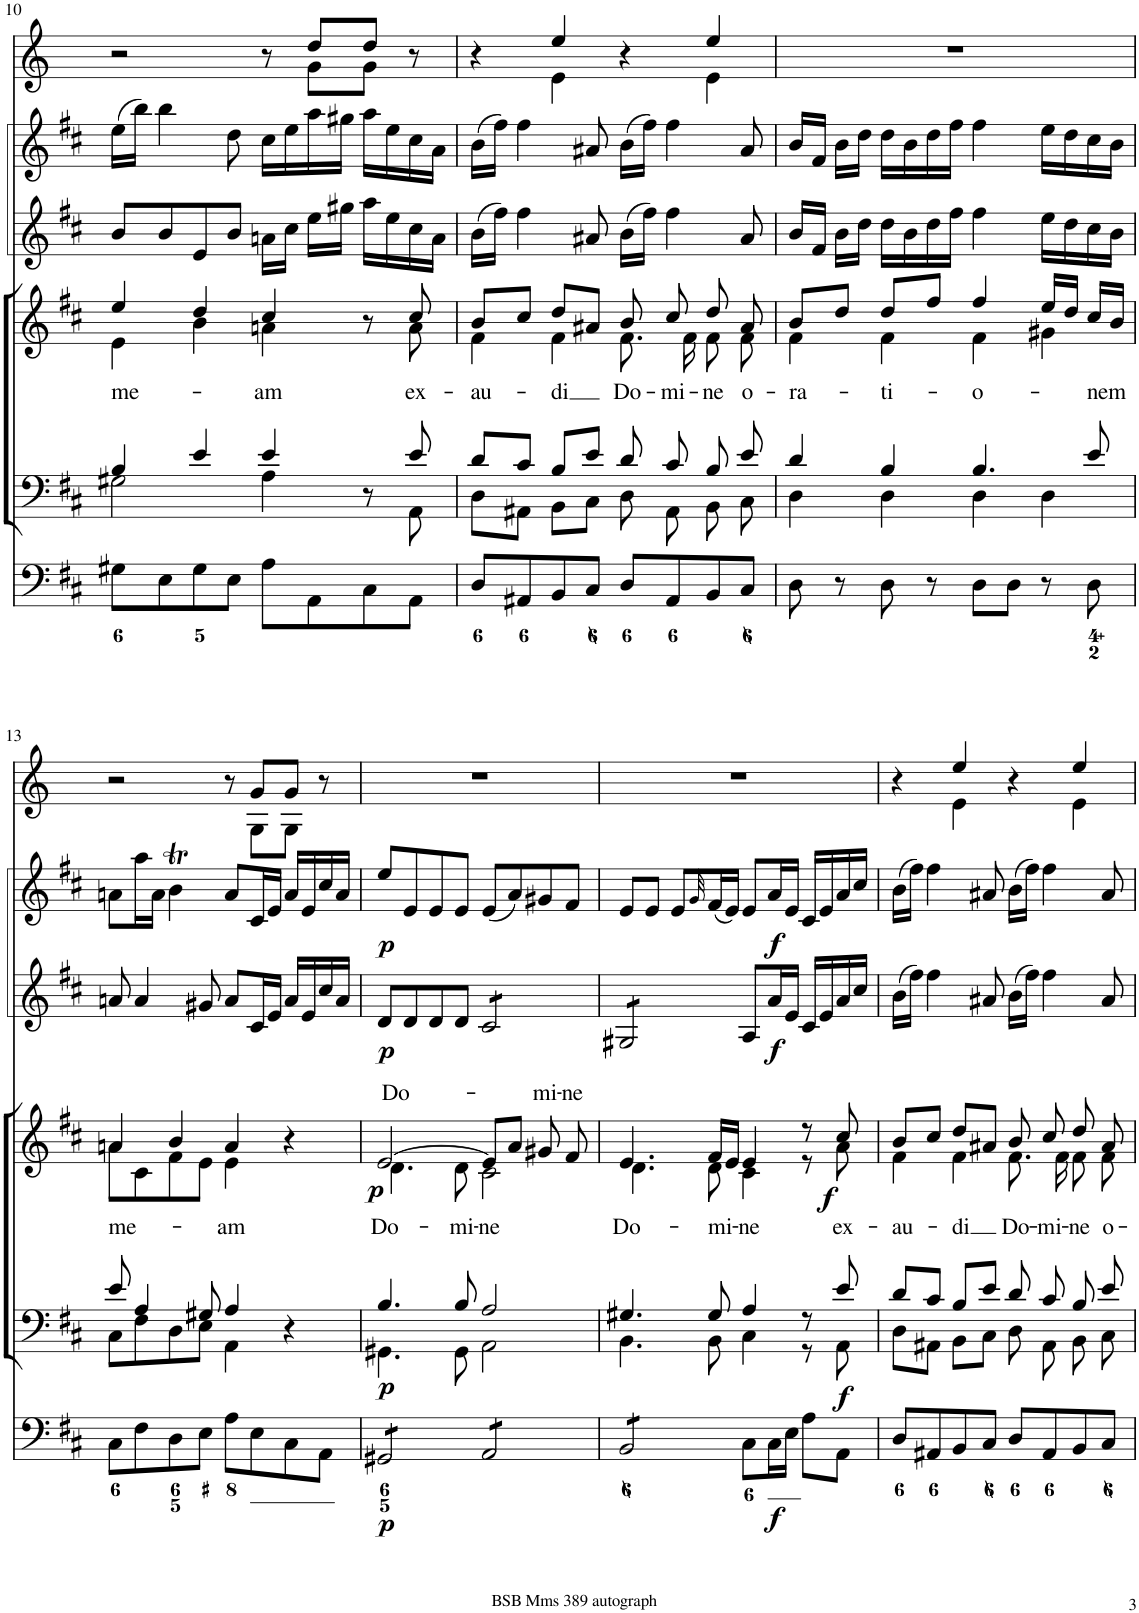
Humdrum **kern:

**kern	**dynam	**kern	**dynam	**kern	**text	**dynam	**kern	**dynam	**kern	**dynam	**kern
*part6	*part6	*part5	*part5	*part4	*part4	*part4	*part3	*part3	*part2	*part2	*part1
*staff6	*staff6	*staff5	*staff5	*staff4	*staff4	*staff4	*staff3	*staff3	*staff2	*staff2	*staff1
*I"Organ	*	*I"Voice	*	*I"Voice	*	*	*I"Violin	*	*I"Violini	*	*I"Clarini in D
*	*	*	*	*	*	*	*I'Vln	*	*I'Vln	*	*
!!LO:PB:g=z
*clefF4	*	*clefF4	*	*clefG2	*	*	*clefG2	*	*clefG2	*	*clefG2
*	*	*	*	*	*	*	*	*	*	*	*Trd-1c-2
*k[f#c#]	*	*k[f#c#]	*	*k[f#c#]	*	*	*k[f#c#]	*	*k[f#c#]	*	*k[]
*M4/4	*	*M4/4	*	*M4/4	*	*	*M4/4	*	*M4/4	*	*M4/4
*met(c)	*	*met(c)	*	*met(c)	*	*	*met(c)	*	*met(c)	*	*met(c)
=10	=10	=10	=10	=10	=10	=10	=10	=10	=10	=10	=10
*	*	*^	*	*	*	*	*	*	*	*	*
!	!	!	!	!	!	!LO:LY:b	!	!	!	!	!	!
*	*	*	*	*	*^	*	*	*	*	*	*	*^
8G#X\L	.	4B/	2G#X\	.	4ee/	4e\	me-	.	8b/L	.	(16ee\LL	.	2r	8ryy
.	.	.	.	.	.	.	.	.	.	.	16bb\JJ)	.	.	.
*	*	*	*	*	*	*	*	*	*	*	*	*	*v	*v
8E\	.	.	.	.	.	.	.	.	8b/	.	4bb\	.	.
8G#\	.	4e/	.	.	4dd/	4b\	.	.	8e/	.	.	.	.
8E\J	.	.	.	.	.	.	.	.	8b/J	.	8dd\	.	.
!	!	!	!	!	!	!	!LO:LY:b	!	!	!	!	!	!
8A\L	.	4e/	4A\	.	4cc#/	4an\	-am	.	16an\LL	.	16cc#\LL	.	8r
.	.	.	.	.	.	.	.	.	16cc#\JJ	.	16ee\	.	.
*	*	*	*	*	*	*	*	*	*	*	*	*	*^
8AA\	.	.	.	.	.	.	.	.	16ee\LL	.	16aa\	.	8dd/L	8g\L
.	.	.	.	.	.	.	.	.	16gg#X\JJ	.	16gg#X\JJ	.	.	.
8C#\	.	8r	8ryy	.	8r	8ryy	.	.	16aa\LL	.	16aa\LL	.	8dd/J	8g\J
.	.	.	.	.	.	.	.	.	16ee\	.	16ee\	.	.	.
!	!	!	!	!	!	!	!LO:LY:b	!	!	!	!	!	!	!
8AA\J	.	8e/	8AA\	.	8cc#/	8a\	ex-	.	16cc#\	.	16cc#\	.	8r	8ryy
.	.	.	.	.	.	.	.	.	16a\JJ	.	16a\JJ	.	.	.
=11	=11	=11	=11	=11	=11	=11	=11	=11	=11	=11	=11	=11	=11	=11
!	!	!	!	!	!	!	!LO:LY:b	!	!	!	!	!	!	!
8D/L	.	8d/L	8D\L	.	8b/L	4f#\	-au-	.	(16b\LL	.	(16b\LL	.	4r	4ryy
.	.	.	.	.	.	.	.	.	16ff#\JJ)	.	16ff#\JJ)	.	.	.
8AA#X/	.	8c#/J	8AA#X\J	.	8cc#/J	.	.	.	4ff#\	.	4ff#\	.	.	.
!	!	!	!	!	!	!	!LO:LY:b	!	!	!	!	!	!	!
8BB/	.	8B/L	8BB\L	.	8dd/L	4f#\	-di	.	.	.	.	.	4ee/	4e\
8C#/J	.	8e/J	8C#\J	.	8a#X/J	.	.	.	8a#X/	.	8a#X/	.	.	.
!	!	!	!	!	!	!	!LO:LY:b	!	!	!	!	!	!	!
8D/L	.	8d/	8D\	.	8b/	8.f#\	Do-	.	(16b\LL	.	(16b\LL	.	4r	4ryy
.	.	.	.	.	.	.	.	.	16ff#\JJ)	.	16ff#\JJ)	.	.	.
!	!	!	!	!	!	!	!LO:LY:b	!	!	!	!	!	!	!
8AA#/	.	8c#/	8AA#\	.	8cc#/	.	-mi-	.	4ff#\	.	4ff#\	.	.	.
.	.	.	.	.	.	16f#\	.	.	.	.	.	.	.	.
!	!	!	!	!	!	!	!LO:LY:b	!	!	!	!	!	!	!
8BB/	.	8B/	8BB\	.	8dd/	8f#\	-ne	.	.	.	.	.	4ee/	4e\
!	!	!	!	!	!	!	!LO:LY:b	!	!	!	!	!	!	!
8C#/J	.	8e/	8C#\	.	8a#/	8f#\	o-	.	8a#/	.	8a#/	.	.	.
*	*	*	*	*	*	*	*	*	*	*	*	*	*v	*v
=12	=12	=12	=12	=12	=12	=12	=12	=12	=12	=12	=12	=12	=12
!	!	!	!	!	!	!	!LO:LY:b	!	!	!	!	!	!
8D\	.	4d/	4D\	.	8b/L	4f#\	-ra-	.	16b/LL	.	16b/LL	.	1r
.	.	.	.	.	.	.	.	.	16f#/JJ	.	16f#/JJ	.	.
8r	.	.	.	.	8dd/J	.	.	.	16b\LL	.	16b\LL	.	.
.	.	.	.	.	.	.	.	.	16dd\JJ	.	16dd\JJ	.	.
!	!	!	!	!	!	!	!LO:LY:b	!	!	!	!	!	!
8D\	.	4B/	4D\	.	8dd/L	4f#\	-ti-	.	16dd\LL	.	16dd\LL	.	.
.	.	.	.	.	.	.	.	.	16b\	.	16b\	.	.
8r	.	.	.	.	8ff#/J	.	.	.	16dd\	.	16dd\	.	.
.	.	.	.	.	.	.	.	.	16ff#\JJ	.	16ff#\JJ	.	.
!	!	!	!	!	!	!	!LO:LY:b	!	!	!	!	!	!
8D\L	.	4.B/	4D\	.	4ff#/	4f#\	-o-	.	4ff#\	.	4ff#\	.	.
8D\J	.	.	.	.	.	.	.	.	.	.	.	.	.
8r	.	.	4D\	.	16ee/LL	4g#X\	.	.	16ee\LL	.	16ee\LL	.	.
.	.	.	.	.	16dd/JJ	.	.	.	16dd\	.	16dd\	.	.
!	!	!	!	!	!	!	!LO:LY:b	!	!	!	!	!	!
8D\	.	8e/	.	.	16cc#/LL	.	-nem	.	16cc#\	.	16cc#\	.	.
.	.	.	.	.	16b/JJ	.	.	.	16b\JJ	.	16b\JJ	.	.
!!LO:LB:g=z
=13	=13	=13	=13	=13	=13	=13	=13	=13	=13	=13	=13	=13	=13
!	!	!	!	!	!	!	!LO:LY:b	!	!	!	!	!	!
*	*	*	*	*	*	*	*	*	*	*	*	*	*^
8C#\L	.	8e/	8C#\L	.	4an/	8a\L	me-	.	8an/	.	8an\L	.	2r	8ryy
*	*	*	*	*	*	*	*	*	*	*	*	*	*v	*v
8F#\	.	4A/	8F#\	.	.	8c#\	.	.	4a/	.	16aa\L	.	.
.	.	.	.	.	.	.	.	.	.	.	16a\JJ	.	.
8D\	.	.	8D\	.	4b/	8f#\	.	.	.	.	4bT\	.	.
8E\J	.	8G#X/	8E\J	.	.	8e\J	.	.	8g#X/	.	.	.	.
!	!	!	!	!	!	!	!LO:LY:b	!	!	!	!	!	!
8A\L	.	4A/	4AA\	.	4a/	4e\	-am	.	8a/L	.	8a/L	.	8r
*	*	*	*	*	*	*	*	*	*	*	*	*	*^
8E\	.	.	.	.	.	.	.	.	16c#/L	.	16c#/L	.	8g/L	8G\L
.	.	.	.	.	.	.	.	.	16e/JJ	.	16e/JJ	.	.	.
8C#\	.	4r	4ryy	.	4r	4ryy	.	.	16a/LL	.	16a/LL	.	8g/J	8G\J
.	.	.	.	.	.	.	.	.	16e/	.	16e/	.	.	.
8AA\J	.	.	.	.	.	.	.	.	16cc#/	.	16cc#/	.	8r	8ryy
.	.	.	.	.	.	.	.	.	16a/JJ	.	16a/JJ	.	.	.
*	*	*	*	*	*	*	*	*	*	*	*	*	*v	*v
=14	=14	=14	=14	=14	=14	=14	=14	=14	=14	=14	=14	=14	=14
!	!	!	!	!	!	!	!LO:LY:a	!	!	!	!	!	!
!	!LO:DY:b	!	!	!LO:DY:b	!	!	!LO:LY:b	!LO:DY:b	!	!LO:DY:b	!	!LO:DY:b	!
*tremolo	*	*	*	*	*	*	*	*	*	*	*	*	*
8GG#X/L	p	4.B/	4.GG#X\	p	[2e/	4.d\	Do-	p	8d/L	p	8ee/L	p	1r
8GG#X/	.	.	.	.	.	.	.	.	8d/	.	8e/	.	.
8GG#X/	.	.	.	.	.	.	.	.	8d/	.	8e/	.	.
!	!	!	!	!	!	!	!LO:LY:b	!	!	!	!	!	!
8GG#X/J	.	8B/	8GG#\	.	.	8d\	-mi-	.	8d/J	.	8e/J	.	.
!	!	!	!	!	!	!	!LO:LY:b	!	!	!	!	!	!
*	*	*	*	*	*	*	*	*	*tremolo	*	*	*	*
8AA/L	.	2A/	2AA\	.	8e/L]	2c#\	-ne	.	8c#/L	.	(8e/L	.	.
8AA/	.	.	.	.	8a/J	.	.	.	8c#/	.	8a/)	.	.
!	!	!	!	!	!	!	!LO:LY:a	!	!	!	!	!	!
8AA/	.	.	.	.	8g#X/	.	-mi-	.	8c#/	.	8g#X/	.	.
!	!	!	!	!	!	!	!LO:LY:a	!	!	!	!	!	!
8AA/J	.	.	.	.	8f#/	.	-ne	.	8c#/J	.	8f#/J	.	.
=15	=15	=15	=15	=15	=15	=15	=15	=15	=15	=15	=15	=15	=15
!	!	!	!	!	!	!	!LO:LY:b	!	!	!	!	!	!
8BB/L	.	4.G#X/	4.BB\	.	4.e/	4.d\	Do-	.	8G#X/L	.	8e/L	.	1r
8BB/	.	.	.	.	.	.	.	.	8G#X/	.	8e/J	.	.
8BB/	.	.	.	.	.	.	.	.	8G#X/	.	8e/L	.	.
.	.	.	.	.	.	.	.	.	.	.	32qg/	.	.
!	!	!	!	!	!	!	!LO:LY:b	!	!	!	!	!	!
8BB/J	.	8G#/	8BB\	.	16f#/LL	8d\	-mi-	.	8G#X/J	.	(16f#/L	.	.
*	*	*	*	*	*	*	*	*	*Xtremolo	*	*	*	*
*Xtremolo	*	*	*	*	*	*	*	*	*	*	*	*	*
.	.	.	.	.	16e/JJ	.	.	.	.	.	16e/JJ)	.	.
!	!	!	!	!	!	!	!LO:LY:b	!	!	!	!	!	!
8C#\L	.	4A/	4C#\	.	4e/	4c#\	-ne	.	8A/L	.	8e/L	.	.
!	!LO:DY:b	!	!	!	!	!	!	!	!	!LO:DY:b	!	!LO:DY:b	!
16C#\L	f	.	.	.	.	.	.	.	16a/L	f	16a/L	f	.
16E\JJ	.	.	.	.	.	.	.	.	16e/JJ	.	16e/JJ	.	.
8A\L	.	8r	8r	.	8r	8r	.	.	16c#/LL	.	16c#/LL	.	.
.	.	.	.	.	.	.	.	.	16e/	.	16e/	.	.
!	!	!	!	!LO:DY:b	!	!	!LO:LY:b	!LO:DY:b	!	!	!	!	!
8AA\J	.	8e/	8AA\	f	8cc#/	8a\	ex-	f	16a/	.	16a/	.	.
.	.	.	.	.	.	.	.	.	16cc#/JJ	.	16cc#/JJ	.	.
=16	=16	=16	=16	=16	=16	=16	=16	=16	=16	=16	=16	=16	=16
!	!	!	!	!	!	!	!LO:LY:b	!	!	!	!	!	!
*	*	*	*	*	*	*	*	*	*	*	*	*	*^
8D/L	.	8d/L	8D\L	.	8b/L	4f#\	-au-	.	(16b\LL	.	(16b\LL	.	4r	4ryy
.	.	.	.	.	.	.	.	.	16ff#\JJ)	.	16ff#\JJ)	.	.	.
8AA#X/	.	8c#/J	8AA#X\J	.	8cc#/J	.	.	.	4ff#\	.	4ff#\	.	.	.
!	!	!	!	!	!	!	!LO:LY:b	!	!	!	!	!	!	!
8BB/	.	8B/L	8BB\L	.	8dd/L	4f#\	-di	.	.	.	.	.	4ee/	4e\
8C#/J	.	8e/J	8C#\J	.	8a#X/J	.	.	.	8a#X/	.	8a#X/	.	.	.
!	!	!	!	!	!	!	!LO:LY:b	!	!	!	!	!	!	!
8D/L	.	8d/	8D\	.	8b/	8.f#\	Do-	.	(16b\LL	.	(16b\LL	.	4r	4ryy
.	.	.	.	.	.	.	.	.	16ff#\JJ)	.	16ff#\JJ)	.	.	.
!	!	!	!	!	!	!	!LO:LY:b	!	!	!	!	!	!	!
8AA#/	.	8c#/	8AA#\	.	8cc#/	.	-mi-	.	4ff#\	.	4ff#\	.	.	.
.	.	.	.	.	.	16f#\	.	.	.	.	.	.	.	.
!	!	!	!	!	!	!	!LO:LY:b	!	!	!	!	!	!	!
8BB/	.	8B/	8BB\	.	8dd/	8f#\	-ne	.	.	.	.	.	4ee/	4e\
!	!	!	!	!	!	!	!LO:LY:b	!	!	!	!	!	!	!
8C#/J	.	8e/	8C#\	.	8a#/	8f#\	o-	.	8a#/	.	8a#/	.	.	.
*	*	*v	*v	*	*	*	*	*	*	*	*	*	*v	*v
*	*	*	*	*v	*v	*	*	*	*	*	*	*
=	=	=	=	=	=	=	=	=	=	=	=
*-	*-	*-	*-	*-	*-	*-	*-	*-	*-	*-	*-
